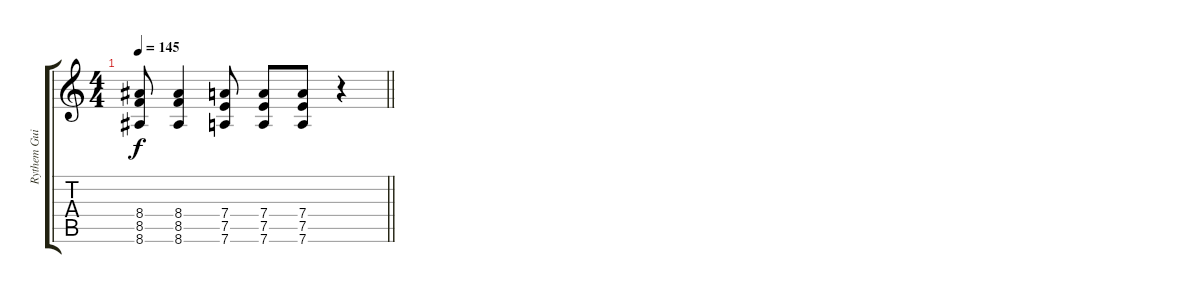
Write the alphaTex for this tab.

\track ("Rythem Guitar" "Rythem Gui") {instrument distortionguitar}
\staff {score tabs}
\tuning (E4 B3 G3 D3 A2 D2) {hide}
\ts (4 4)
\tempo 145
\clef g2
\barLineRight lightlight
\ks c
(8.4{t} 8.5{t} 8.6{t}).8{dy f} (8.4 8.5 8.6).4 (7.4 7.5 7.6).8 (7.4 7.5 7.6).8 (7.4 7.5 7.6).8 r.4
